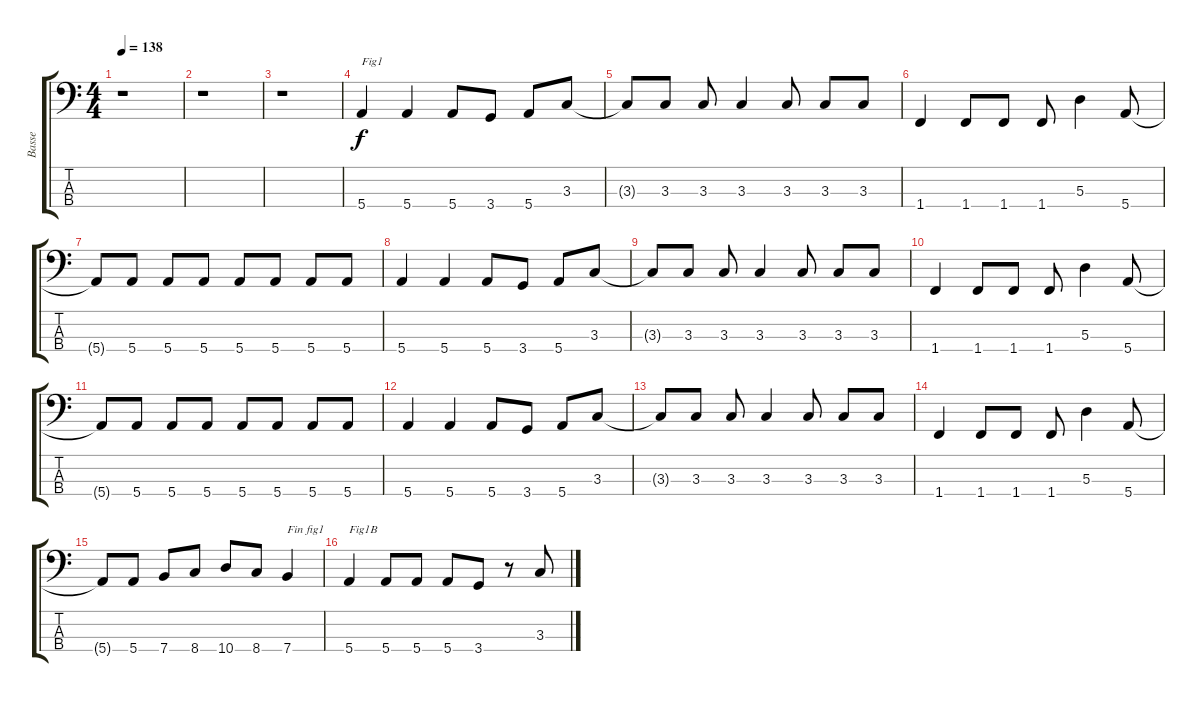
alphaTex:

\track ("Basse" "Basse") {instrument electricbasspick}
\staff {score tabs}
\tuning (G2 D2 A1 E1) {hide}
\ts (4 4)
\tempo 138
\clef f4
\ks c
r.1{dy f instrument electricbasspick} |
r.1 |
r.1 |
5.4.4{txt "Fig1"} 5.4.4 5.4.8 3.4.8 5.4.8 3.3.8 |
3.3{t}.8 3.3.8 3.3.8 3.3.4 3.3.8 3.3.8 3.3.8 |
1.4.4 1.4.8 1.4.8 1.4.8 5.3.4 5.4.8 |
5.4{t}.8 5.4.8 5.4.8 5.4.8 5.4.8 5.4.8 5.4.8 5.4.8 |
5.4.4 5.4.4 5.4.8 3.4.8 5.4.8 3.3.8 |
3.3{t}.8 3.3.8 3.3.8 3.3.4 3.3.8 3.3.8 3.3.8 |
1.4.4 1.4.8 1.4.8 1.4.8 5.3.4 5.4.8 |
5.4{t}.8 5.4.8 5.4.8 5.4.8 5.4.8 5.4.8 5.4.8 5.4.8 |
5.4.4 5.4.4 5.4.8 3.4.8 5.4.8 3.3.8 |
3.3{t}.8 3.3.8 3.3.8 3.3.4 3.3.8 3.3.8 3.3.8 |
1.4.4 1.4.8 1.4.8 1.4.8 5.3.4 5.4.8 |
5.4{t}.8 5.4.8 7.4.8 8.4.8 10.4.8 8.4.8 7.4.4{txt "Fin fig1"} |
5.4.4{txt "Fig1B"} 5.4.8 5.4.8 5.4.8 3.4.8 r.8 3.3.8
